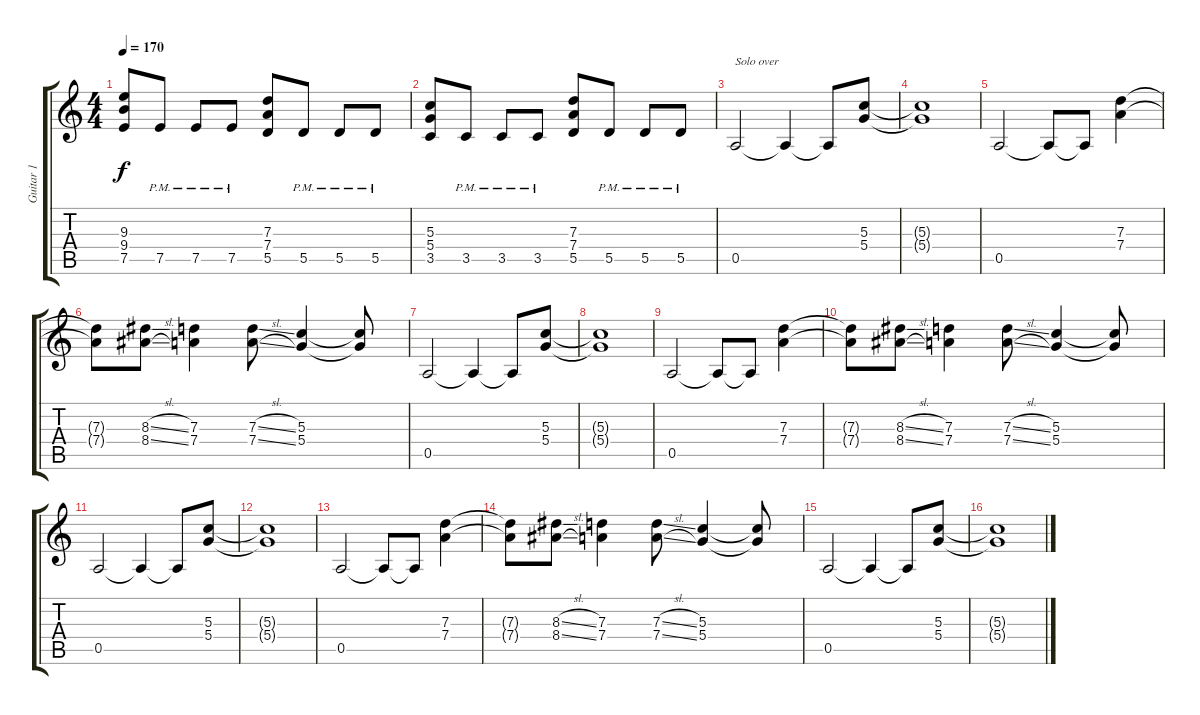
\track ("Guitar 1" "Guitar 1") {instrument distortionguitar}
\staff {score tabs}
\tuning (E4 B3 G3 D3 A2 E2) {hide}
\ts (4 4)
\tempo 170
\clef g2
\ks c
(9.3 9.4 7.5).8{dy f} 7.5{pm}.8 7.5{pm}.8 7.5{pm}.8 (7.3 7.4 5.5).8 5.5{pm}.8 5.5{pm}.8 5.5{pm}.8 |
(5.3 5.4 3.5).8 3.5{pm}.8 3.5{pm}.8 3.5{pm}.8 (7.3 7.4 5.5).8 5.5{pm}.8 5.5{pm}.8 5.5{pm}.8 |
0.5.2{txt "Solo over"} 0.5{t}.4 0.5{t}.8 (5.3 5.4).8 |
(5.3{t} 5.4{t}).1 |
0.5.2 0.5{t}.8 0.5{t}.8 (7.3 7.4).4 |
(7.3{t} 7.4{t}).8 (8.3{sl} 8.4{sl}).8 (7.3 7.4).4 (7.3{sl} 7.4{sl}).8 (5.3 5.4).4 (5.3{t} 5.4{t}).8 |
0.5.2 0.5{t}.4 0.5{t}.8 (5.3 5.4).8 |
(5.3{t} 5.4{t}).1 |
0.5.2 0.5{t}.8 0.5{t}.8 (7.3 7.4).4 |
(7.3{t} 7.4{t}).8 (8.3{sl} 8.4{sl}).8 (7.3 7.4).4 (7.3{sl} 7.4{sl}).8 (5.3 5.4).4 (5.3{t} 5.4{t}).8 |
0.5.2 0.5{t}.4 0.5{t}.8 (5.3 5.4).8 |
(5.3{t} 5.4{t}).1 |
0.5.2 0.5{t}.8 0.5{t}.8 (7.3 7.4).4 |
(7.3{t} 7.4{t}).8 (8.3{sl} 8.4{sl}).8 (7.3 7.4).4 (7.3{sl} 7.4{sl}).8 (5.3 5.4).4 (5.3{t} 5.4{t}).8 |
0.5.2 0.5{t}.4 0.5{t}.8 (5.3 5.4).8 |
(5.3{t} 5.4{t}).1
